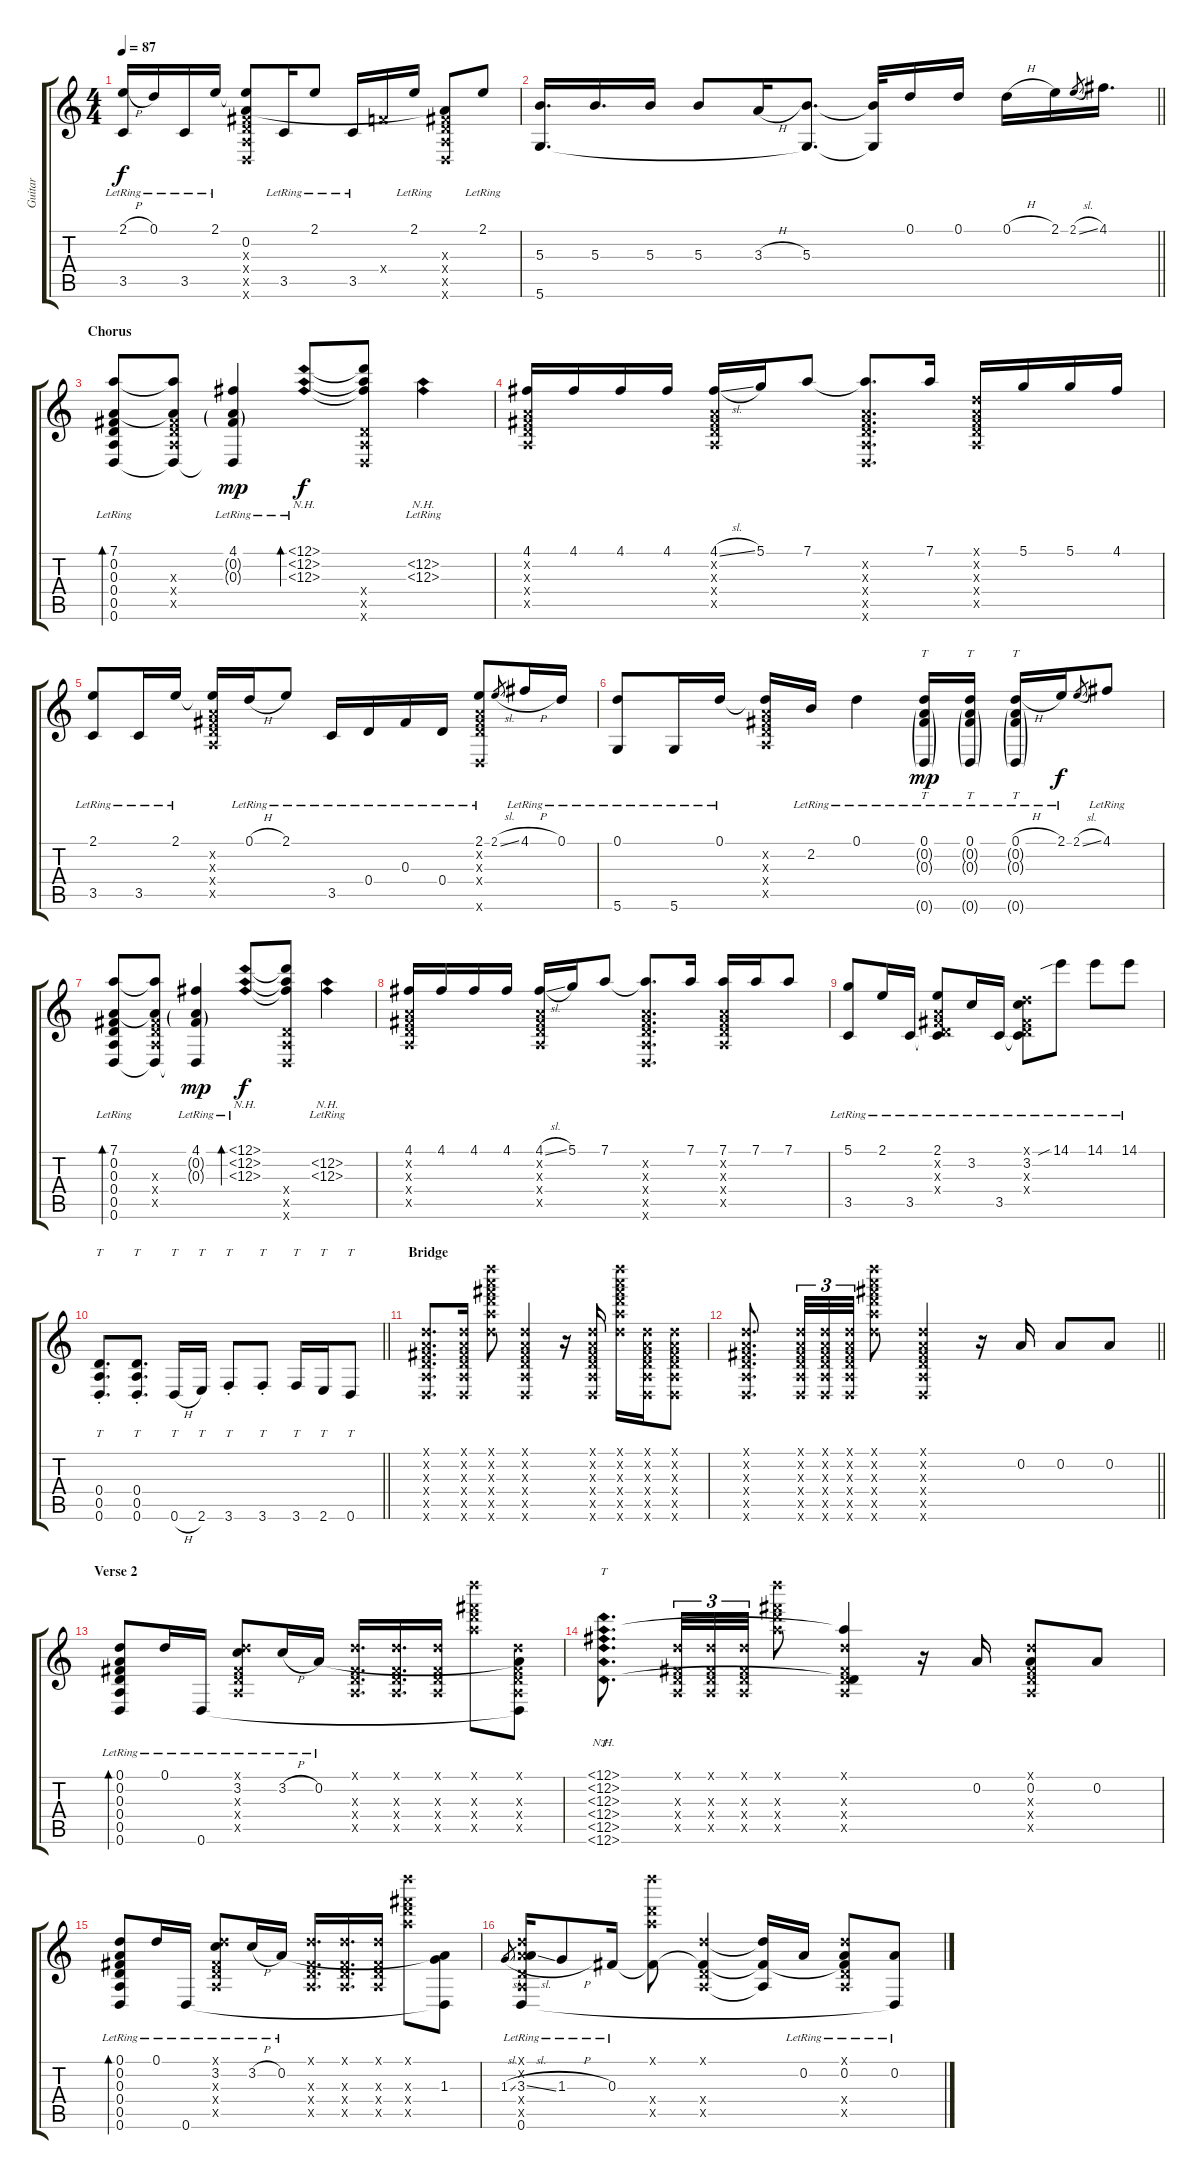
\track ("Guitar" "Guitar") {instrument acousticguitarsteel}
\staff {score tabs}
\tuning (D4 A3 Gb3 D3 A2 D2) {hide}
\ts (4 4)
\tempo 87
\clef g2
\ks c
(2.1{h lr} 3.5{lr}).16{dy f} 0.1{lr}.16 3.5{lr}.16 2.1{lr}.16 (2.1{t} 0.2{t} 0.3{x} 0.4{x} 0.5{x} 0.6{x}).8 3.5{lr}.16 2.1{lr}.8 3.5{lr}.16 3.4{x}.16 2.1{lr}.16 (0.2{t} 0.3{x} 0.4{x} 0.5{x} 0.6{x}).8 2.1{lr}.8 |
\barLineRight lightlight
(5.3 5.6).16{d} 5.3.16{d} 5.3.16 5.3.8 3.3{h}.16 (5.3 5.6{t}).8{d} (5.3{t} 5.6{t}).32 0.1.16 0.1.16 0.1{h}.16 2.1.16 2.1{sl}.8{gr} 4.1.16{d} |
\section ("" "Chorus")
(7.1{lr} 0.2{lr} 0.3{lr} 0.4{lr} 0.5{lr} 0.6{lr}).8{bd 30} (7.1{t} 0.2{t} 0.3{x} 0.4{x} 0.5{x} 0.6{t}).8 (4.1{lr} 0.2{g lr} 0.3{g lr} 0.6{t}).4{dy mp} (12.1{nh lr} 12.2{nh lr} 12.3{nh lr}).8{bd 240 dy f} (12.1{t} 12.2{t} 12.3{t} 0.4{x} 0.5{x} 0.6{x}).8 (12.2{nh lr} 12.3{nh lr}).4 |
(4.1 0.2{x} 0.3{x} 0.4{x} 0.5{x}).16 4.1.16 4.1.16 4.1.16 (4.1{sl} 0.2{x} 0.3{x} 0.4{x} 0.5{x}).16 5.1.16 7.1.8 (7.1{t} 0.2{x} 0.3{x} 0.4{x} 0.5{x} 0.6{x}).8{d} 7.1.16 (0.1{x} 0.2{x} 0.3{x} 0.4{x} 0.5{x}).16 5.1.16 5.1.16 4.1.16 |
(2.1{lr} 3.5{lr}).8 3.5{lr}.16 2.1{lr}.16 (2.1{t} 0.2{x} 0.3{x} 0.4{x} 0.5{x}).16 0.1{h lr}.16 2.1{lr}.8 3.5{lr}.16 0.4{lr}.16 0.3{lr}.16 0.4{lr}.16 (2.1{lr} 0.2{x} 0.3{x} 0.4{x} 0.6{x}).8 2.1{sl}.8{gr} 4.1{h lr}.16 0.1{lr}.16 |
(0.1{lr} 5.6{lr}).8 5.6{lr}.16 0.1{lr}.16 (0.1{t} 0.2{x} 0.3{x} 0.4{x} 0.5{x}).16 2.2{lr}.16 0.1{lr}.4 (0.1{lr} 0.2{g lr} 0.3{g lr} 0.6{g}).16{tt dy mp} (0.1{lr} 0.2{g lr} 0.3{g lr} 0.6{g}).16{tt} (0.1{h lr} 0.2{g lr} 0.3{g lr} 0.6{g}).16{tt} 2.1{lr}.16{dy f} 2.1{sl}.8{gr} 4.1{lr}.8 |
(7.1{lr} 0.2{lr} 0.3{lr} 0.4{lr} 0.5{lr} 0.6{lr}).8{bd 30} (7.1{t} 0.2{t} 0.3{x} 0.4{x} 0.5{x} 0.6{t}).8 (4.1{lr} 0.2{g lr} 0.3{g lr} 0.6{t}).4{dy mp} (12.1{nh lr} 12.2{nh lr} 12.3{nh lr}).8{bd 240 dy f} (12.1{t} 12.2{t} 12.3{t} 0.4{x} 0.5{x} 0.6{x}).8 (12.2{nh lr} 12.3{nh lr}).4 |
(4.1 0.2{x} 0.3{x} 0.4{x} 0.5{x}).16 4.1.16 4.1.16 4.1.16 (4.1{sl} 0.2{x} 0.3{x} 0.4{x} 0.5{x}).16 5.1.16 7.1.8 (7.1{t} 0.2{x} 0.3{x} 0.4{x} 0.5{x} 0.6{x}).8{d} 7.1.16 (7.1 0.2{x} 0.3{x} 0.4{x} 0.5{x}).16 7.1.16 7.1.8 |
(5.1{lr} 3.5{lr}).8 2.1{lr}.16 3.5{lr}.16 (2.1{lr} 0.2{x} 0.3{x} 0.4{x} 3.5{t}).8 3.2{lr}.16 3.5{lr}.16 (0.1{x} 3.2{lr} 0.3{x} 0.4{x} 3.5{t}).8 14.1{sib lr}.8 14.1{lr}.8 14.1{lr}.8 |
\barLineRight lightlight
(0.4{st} 0.5{st} 0.6{st}).8{tt d} (0.4{st} 0.5{st} 0.6{st}).8{tt d} 0.6{h}.16{tt} 2.6.16{tt} 3.6{st}.8{tt} 3.6{st}.8{tt} 3.6.16{tt} 2.6.16{tt} 0.6.8{tt} |
\section ("" "Bridge")
(0.1{x} 0.2{x} 0.3{x} 0.4{x} 0.5{x} 0.6{x}).8{d} (0.1{x} 0.2{x} 0.3{x} 0.4{x} 0.5{x} 0.6{x}).16 (24.1{x} 24.2{x} 24.3{x} 24.4{x} 24.5{x} 24.6{x}).8 (0.1{x} 0.2{x} 0.3{x} 0.4{x} 0.5{x} 0.6{x}).4 r.16 (0.1{x} 0.2{x} 0.3{x} 0.4{x} 0.5{x} 0.6{x}).16 (24.1{x} 24.2{x} 24.3{x} 24.4{x} 24.5{x} 24.6{x}).16 (0.1{x} 0.2{x} 0.3{x} 0.4{x} 0.5{x} 0.6{x}).16 (0.1{x} 0.2{x} 0.3{x} 0.4{x} 0.5{x} 0.6{x}).8 |
\barLineRight lightlight
(0.1{x} 0.2{x} 0.3{x} 0.4{x} 0.5{x} 0.6{x}).8{d} (0.1{x} 0.2{x} 0.3{x} 0.4{x} 0.5{x} 0.6{x}).32{tu (3 2)} (0.1{x} 0.2{x} 0.3{x} 0.4{x} 0.5{x} 0.6{x}).32{tu (3 2)} (0.1{x} 0.2{x} 0.3{x} 0.4{x} 0.5{x} 0.6{x}).32{tu (3 2)} (24.1{x} 24.2{x} 24.3{x} 24.4{x} 24.5{x} 24.6{x}).8 (0.1{x} 0.2{x} 0.3{x} 0.4{x} 0.5{x} 0.6{x}).4 r.16 0.2.16 0.2.8 0.2.8 |
\section ("" "Verse 2")
(0.1{lr} 0.2{lr} 0.3{lr} 0.4{lr} 0.5{lr} 0.6{lr}).8{bd 30} 0.1{lr}.16 0.6{lr}.16 (0.1{x} 3.2{lr} 0.3{x} 0.4{x} 0.5{x}).8 3.2{h lr}.16 0.2{lr}.16 (0.1{x} 0.3{x} 0.4{x} 0.5{x}).16{d} (0.1{x} 0.3{x} 0.4{x} 0.5{x}).16{d} (0.1{x} 0.3{x} 0.4{x} 0.5{x}).16 (24.1{x} 24.3{x} 24.4{x} 24.5{x}).8 (0.1{x} 0.2{t} 0.3{x} 0.4{x} 0.5{x} 0.6{t}).8 |
(12.1{nh} 12.2{nh} 12.3{nh} 12.4{nh} 12.5{nh} 12.6{nh}).8{tt d} (0.1{x} 0.3{x} 0.4{x} 0.5{x}).32{tu (3 2)} (0.1{x} 0.3{x} 0.4{x} 0.5{x}).32{tu (3 2)} (0.1{x} 0.3{x} 0.4{x} 0.5{x}).32{tu (3 2)} (24.1{x} 24.3{x} 24.4{x} 24.5{x}).8 (0.1{x} 12.2{t} 0.3{x} 0.4{x} 0.5{x} 12.6{t}).4 r.16 0.2.16 (0.1{x} 0.2 0.3{x} 0.4{x} 0.5{x}).8 0.2.8 |
(0.1{lr} 0.2{lr} 0.3{lr} 0.4{lr} 0.5{lr} 0.6{lr}).8{bd 30} 0.1{lr}.16 0.6{lr}.16 (0.1{x} 3.2{lr} 0.3{x} 0.4{x} 0.5{x}).8 3.2{h lr}.16 0.2{lr}.16 (0.1{x} 0.3{x} 0.4{x} 0.5{x}).16{d} (0.1{x} 0.3{x} 0.4{x} 0.5{x}).16{d} (0.1{x} 0.3{x} 0.4{x} 0.5{x}).16 (24.1{x} 24.3{x} 24.4{x} 24.5{x}).8 (0.2{t} 1.3 0.6{t}).8 |
1.3{sl}.8{gr} (0.1{x} 0.2{x} 3.3{sl lr} 0.4{x} 0.5{x} 0.6{lr}).16 1.3{h lr}.8 0.3{lr}.16 (24.1{x} 0.3{t} 24.4{x} 24.5{x}).8 (0.1{x} 0.3{t} 0.4{x} 0.5{x}).4 (0.1{t} 0.3{t} 0.5{t}).16 0.2{lr}.16 (0.1{x} 0.2{lr} 0.3{t} 0.4{x} 0.5{x}).8 (0.2{lr} 0.6{t}).8
